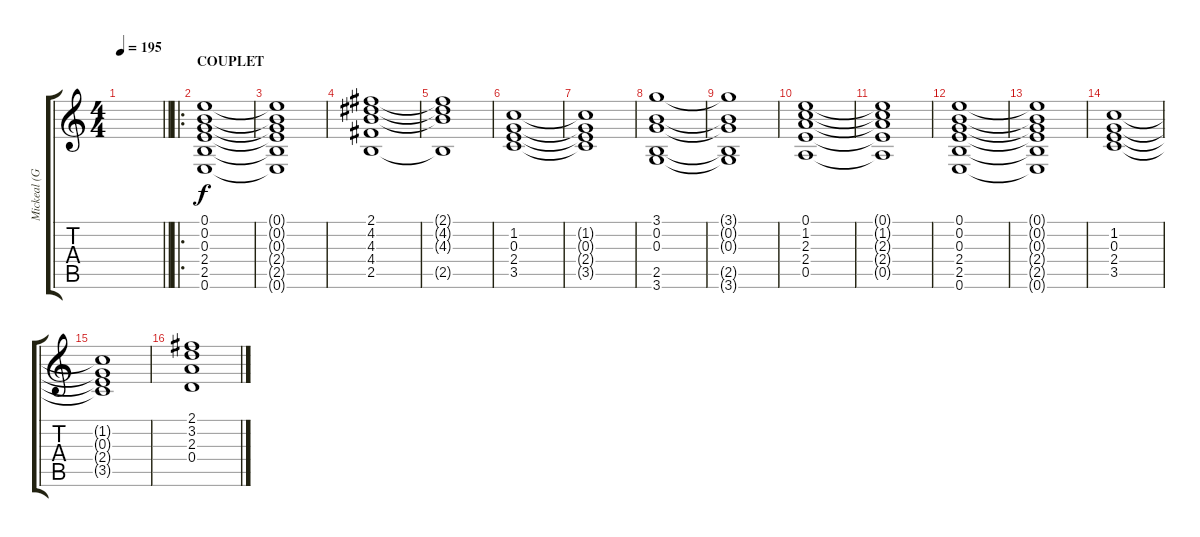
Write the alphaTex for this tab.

\track ("Mickeal (Guitare_02)" "Mickeal (G") {instrument acousticguitarsteel}
\staff {score tabs}
\tuning (E4 B3 G3 D3 A2 E2) {hide}
\ts (4 4)
\tempo 195
\clef g2
\barLineRight lightlight
\ks c
|
\ro
\section ("" "COUPLET")
(0.1 0.2 0.3 2.4 2.5 0.6).1 |
(0.1{t} 0.2{t} 0.3{t} 2.4{t} 2.5{t} 0.6{t}).1 |
(2.1 4.2 4.3 4.4 2.5).1 |
(2.1{t} 4.2{t} 4.3{t} 2.5{t}).1 |
(1.2 0.3 2.4 3.5).1 |
(1.2{t} 0.3{t} 2.4{t} 3.5{t}).1 |
(3.1 0.2 0.3 2.5 3.6).1 |
(3.1{t} 0.2{t} 0.3{t} 2.5{t} 3.6{t}).1 |
(0.1 1.2 2.3 2.4 0.5).1 |
(0.1{t} 1.2{t} 2.3{t} 2.4{t} 0.5{t}).1 |
(0.1 0.2 0.3 2.4 2.5 0.6).1 |
(0.1{t} 0.2{t} 0.3{t} 2.4{t} 2.5{t} 0.6{t}).1 |
(1.2 0.3 2.4 3.5).1 |
(1.2{t} 0.3{t} 2.4{t} 3.5{t}).1 |
(2.1 3.2 2.3 0.4).1
